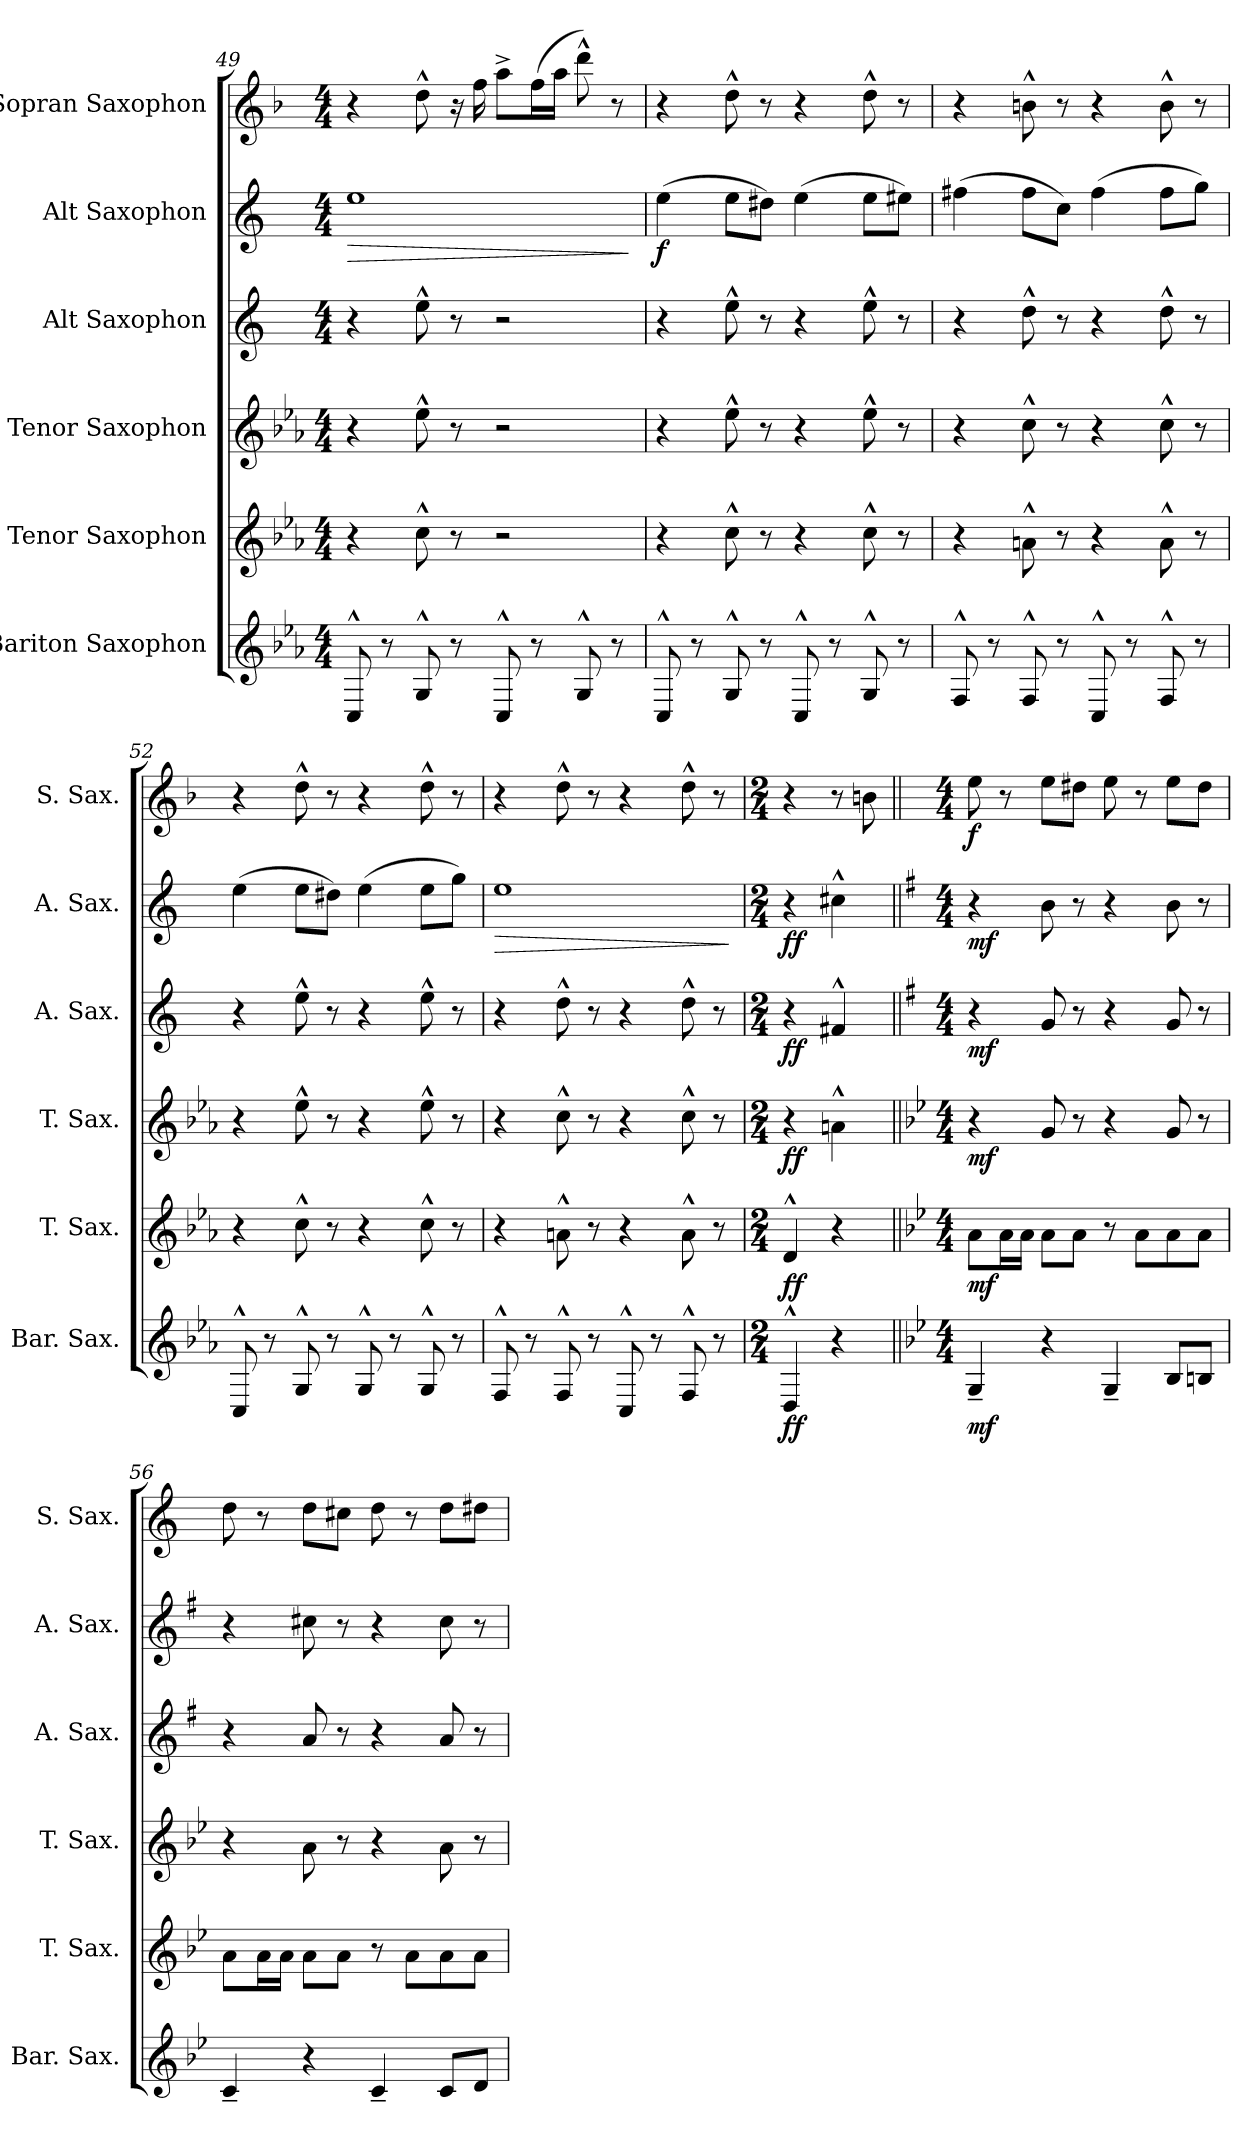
**kern	**dynam	**kern	**dynam	**kern	**dynam	**kern	**dynam	**kern	**dynam	**kern	**dynam
*part6	*part6	*part5	*part5	*part4	*part4	*part3	*part3	*part2	*part2	*part1	*part1
*staff6	*staff6	*staff5	*staff5	*staff4	*staff4	*staff3	*staff3	*staff2	*staff2	*staff1	*staff1
*I"Bariton Saxophon	*	*I"Tenor Saxophon	*	*I"Tenor Saxophon	*	*I"Alt Saxophon	*	*I"Alt Saxophon	*	*I"Sopran Saxophon	*
*I'Bar. Sax.	*	*I'T. Sax.	*	*I'T. Sax.	*	*I'A. Sax.	*	*I'A. Sax.	*	*I'S. Sax.	*
*clefG2	*	*clefG2	*	*clefG2	*	*clefG2	*	*clefG2	*	*clefG2	*
*ITrd12c21	*	*ITrd8c14	*	*ITrd8c14	*	*ITrd5c9	*	*ITrd5c9	*	*ITrd1c2	*
*k[b-e-a-]	*	*k[b-e-a-]	*	*k[b-e-a-]	*	*k[b-e-a-]	*	*k[b-e-a-]	*	*k[b-e-a-]	*
*M4/4	*	*M4/4	*	*M4/4	*	*M4/4	*	*M4/4	*	*M4/4	*
=49	=49	=49	=49	=49	=49	=49	=49	=49	=49	=49	=49
!	!	!	!	!	!	!	!	!	!LO:HP:b	!	!
8CC^^/	.	4r	.	4r	.	4r	.	1g	>	4r	.
8r	.	.	.	.	.	.	.	.	.	.	.
8GG^^/	.	8c^^\	.	8e-^^\	.	8g^^\	.	.	.	8cc^^\	.
8r	.	8r	.	8r	.	8r	.	.	.	16r	.
.	.	.	.	.	.	.	.	.	.	16ee-\	.
8CC^^/	.	2r	.	2r	.	2r	.	.	.	8gg^\L	.
8r	.	.	.	.	.	.	.	.	.	(>16ee-\L	.
.	.	.	.	.	.	.	.	.	.	16gg\JJ	.
8GG^^/	.	.	.	.	.	.	.	.	.	8ccc^^\)	.
8r	.	.	.	.	.	.	.	.	.	8r	.
.	.	.	.	.	.	.	.	.	]	.	.
!!LO:LB:g=z
=50	=50	=50	=50	=50	=50	=50	=50	=50	=50	=50	=50
!	!	!	!	!	!	!	!	!	!LO:DY:b	!	!
8CC^^/	.	4r	.	4r	.	4r	.	(>4g\	f	4r	.
8r	.	.	.	.	.	.	.	.	.	.	.
8GG^^/	.	8c^^\	.	8e-^^\	.	8g^^\	.	8g\L	.	8cc^^\	.
8r	.	8r	.	8r	.	8r	.	8f#X\J)	.	8r	.
8CC^^/	.	4r	.	4r	.	4r	.	(>4g\	.	4r	.
8r	.	.	.	.	.	.	.	.	.	.	.
8GG^^/	.	8c^^\	.	8e-^^\	.	8g^^\	.	8g\L	.	8cc^^\	.
8r	.	8r	.	8r	.	8r	.	8g#X\J)	.	8r	.
=51	=51	=51	=51	=51	=51	=51	=51	=51	=51	=51	=51
8FF^^/	.	4r	.	4r	.	4r	.	(>4an\	.	4r	.
8r	.	.	.	.	.	.	.	.	.	.	.
8FF^^/	.	8An^^\	.	8c^^\	.	8f^^\	.	8a\L	.	8an^^\	.
8r	.	8r	.	8r	.	8r	.	8e-\J)	.	8r	.
8CC^^/	.	4r	.	4r	.	4r	.	(>4a\	.	4r	.
8r	.	.	.	.	.	.	.	.	.	.	.
8FF^^/	.	8A^^\	.	8c^^\	.	8f^^\	.	8a\L	.	8a^^\	.
8r	.	8r	.	8r	.	8r	.	8b-\J)	.	8r	.
=52	=52	=52	=52	=52	=52	=52	=52	=52	=52	=52	=52
8CC^^/	.	4r	.	4r	.	4r	.	(>4g\	.	4r	.
8r	.	.	.	.	.	.	.	.	.	.	.
8GG^^/	.	8c^^\	.	8e-^^\	.	8g^^\	.	8g\L	.	8cc^^\	.
8r	.	8r	.	8r	.	8r	.	8f#X\J)	.	8r	.
8GG^^/	.	4r	.	4r	.	4r	.	(>4g\	.	4r	.
8r	.	.	.	.	.	.	.	.	.	.	.
8GG^^/	.	8c^^\	.	8e-^^\	.	8g^^\	.	8g\L	.	8cc^^\	.
8r	.	8r	.	8r	.	8r	.	8b-\J)	.	8r	.
!!LO:PB:g=z
=53	=53	=53	=53	=53	=53	=53	=53	=53	=53	=53	=53
!	!	!	!	!	!	!	!	!	!LO:HP:b	!	!
8FF^^/	.	4r	.	4r	.	4r	.	1g	>	4r	.
8r	.	.	.	.	.	.	.	.	.	.	.
8FF^^/	.	8An^^\	.	8c^^\	.	8f^^\	.	.	.	8cc^^\	.
8r	.	8r	.	8r	.	8r	.	.	.	8r	.
8CC^^/	.	4r	.	4r	.	4r	.	.	.	4r	.
8r	.	.	.	.	.	.	.	.	.	.	.
8FF^^/	.	8A^^\	.	8c^^\	.	8f^^\	.	.	.	8cc^^\	.
8r	.	8r	.	8r	.	8r	.	.	.	8r	.
.	.	.	.	.	.	.	.	.	]	.	.
=54	=54	=54	=54	=54	=54	=54	=54	=54	=54	=54	=54
*M2/4	*	*M2/4	*	*M2/4	*	*M2/4	*	*M2/4	*	*M2/4	*
!	!LO:DY:b	!	!LO:DY:b	!	!LO:DY:b	!	!LO:DY:b	!	!LO:DY:b	!	!
4DD^^/	ff	4D^^/	ff	4r	ff	4r	ff	4r	ff	4r	.
4r	.	4r	.	4An^^\	.	4An^^/	.	4en^^\	.	8r	.
.	.	.	.	.	.	.	.	.	.	8an\	.
=55||	=55||	=55||	=55||	=55||	=55||	=55||	=55||	=55||	=55||	=55||	=55||
*k[b-e-]	*	*k[b-e-]	*	*k[b-e-]	*	*k[b-e-]	*	*k[b-e-]	*	*k[b-e-]	*
*M4/4	*	*M4/4	*	*M4/4	*	*M4/4	*	*M4/4	*	*M4/4	*
!	!LO:DY:b	!	!LO:DY:b	!	!LO:DY:b	!	!LO:DY:b	!	!LO:DY:b	!	!LO:DY:b
4GG~/	mf	8A\L	mf	4r	mf	4r	mf	4r	mf	8dd\	f
.	.	16A\L	.	.	.	.	.	.	.	8r	.
.	.	16A\JJ	.	.	.	.	.	.	.	.	.
4r	.	8A\L	.	8G/	.	8B-/	.	8d\	.	8dd\L	.
.	.	8A\J	.	8r	.	8r	.	8r	.	8cc#X\J	.
4GG~/	.	8r	.	4r	.	4r	.	4r	.	8dd\	.
.	.	8A\L	.	.	.	.	.	.	.	8r	.
8BB-/L	.	8A\	.	8G/	.	8B-/	.	8d\	.	8dd\L	.
8BBn/J	.	8A\J	.	8r	.	8r	.	8r	.	8cc#\J	.
=56	=56	=56	=56	=56	=56	=56	=56	=56	=56	=56	=56
4C~/	.	8A\L	.	4r	.	4r	.	4r	.	8cc\	.
.	.	16A\L	.	.	.	.	.	.	.	8r	.
.	.	16A\JJ	.	.	.	.	.	.	.	.	.
4r	.	8A\L	.	8A\	.	8c/	.	8en\	.	8cc\L	.
.	.	8A\J	.	8r	.	8r	.	8r	.	8bn\J	.
4C~/	.	8r	.	4r	.	4r	.	4r	.	8cc\	.
.	.	8A\L	.	.	.	.	.	.	.	8r	.
8C/L	.	8A\	.	8A\	.	8c/	.	8e\	.	8cc\L	.
8D/J	.	8A\J	.	8r	.	8r	.	8r	.	8cc#X\J	.
=	=	=	=	=	=	=	=	=	=	=	=
*-	*-	*-	*-	*-	*-	*-	*-	*-	*-	*-	*-
